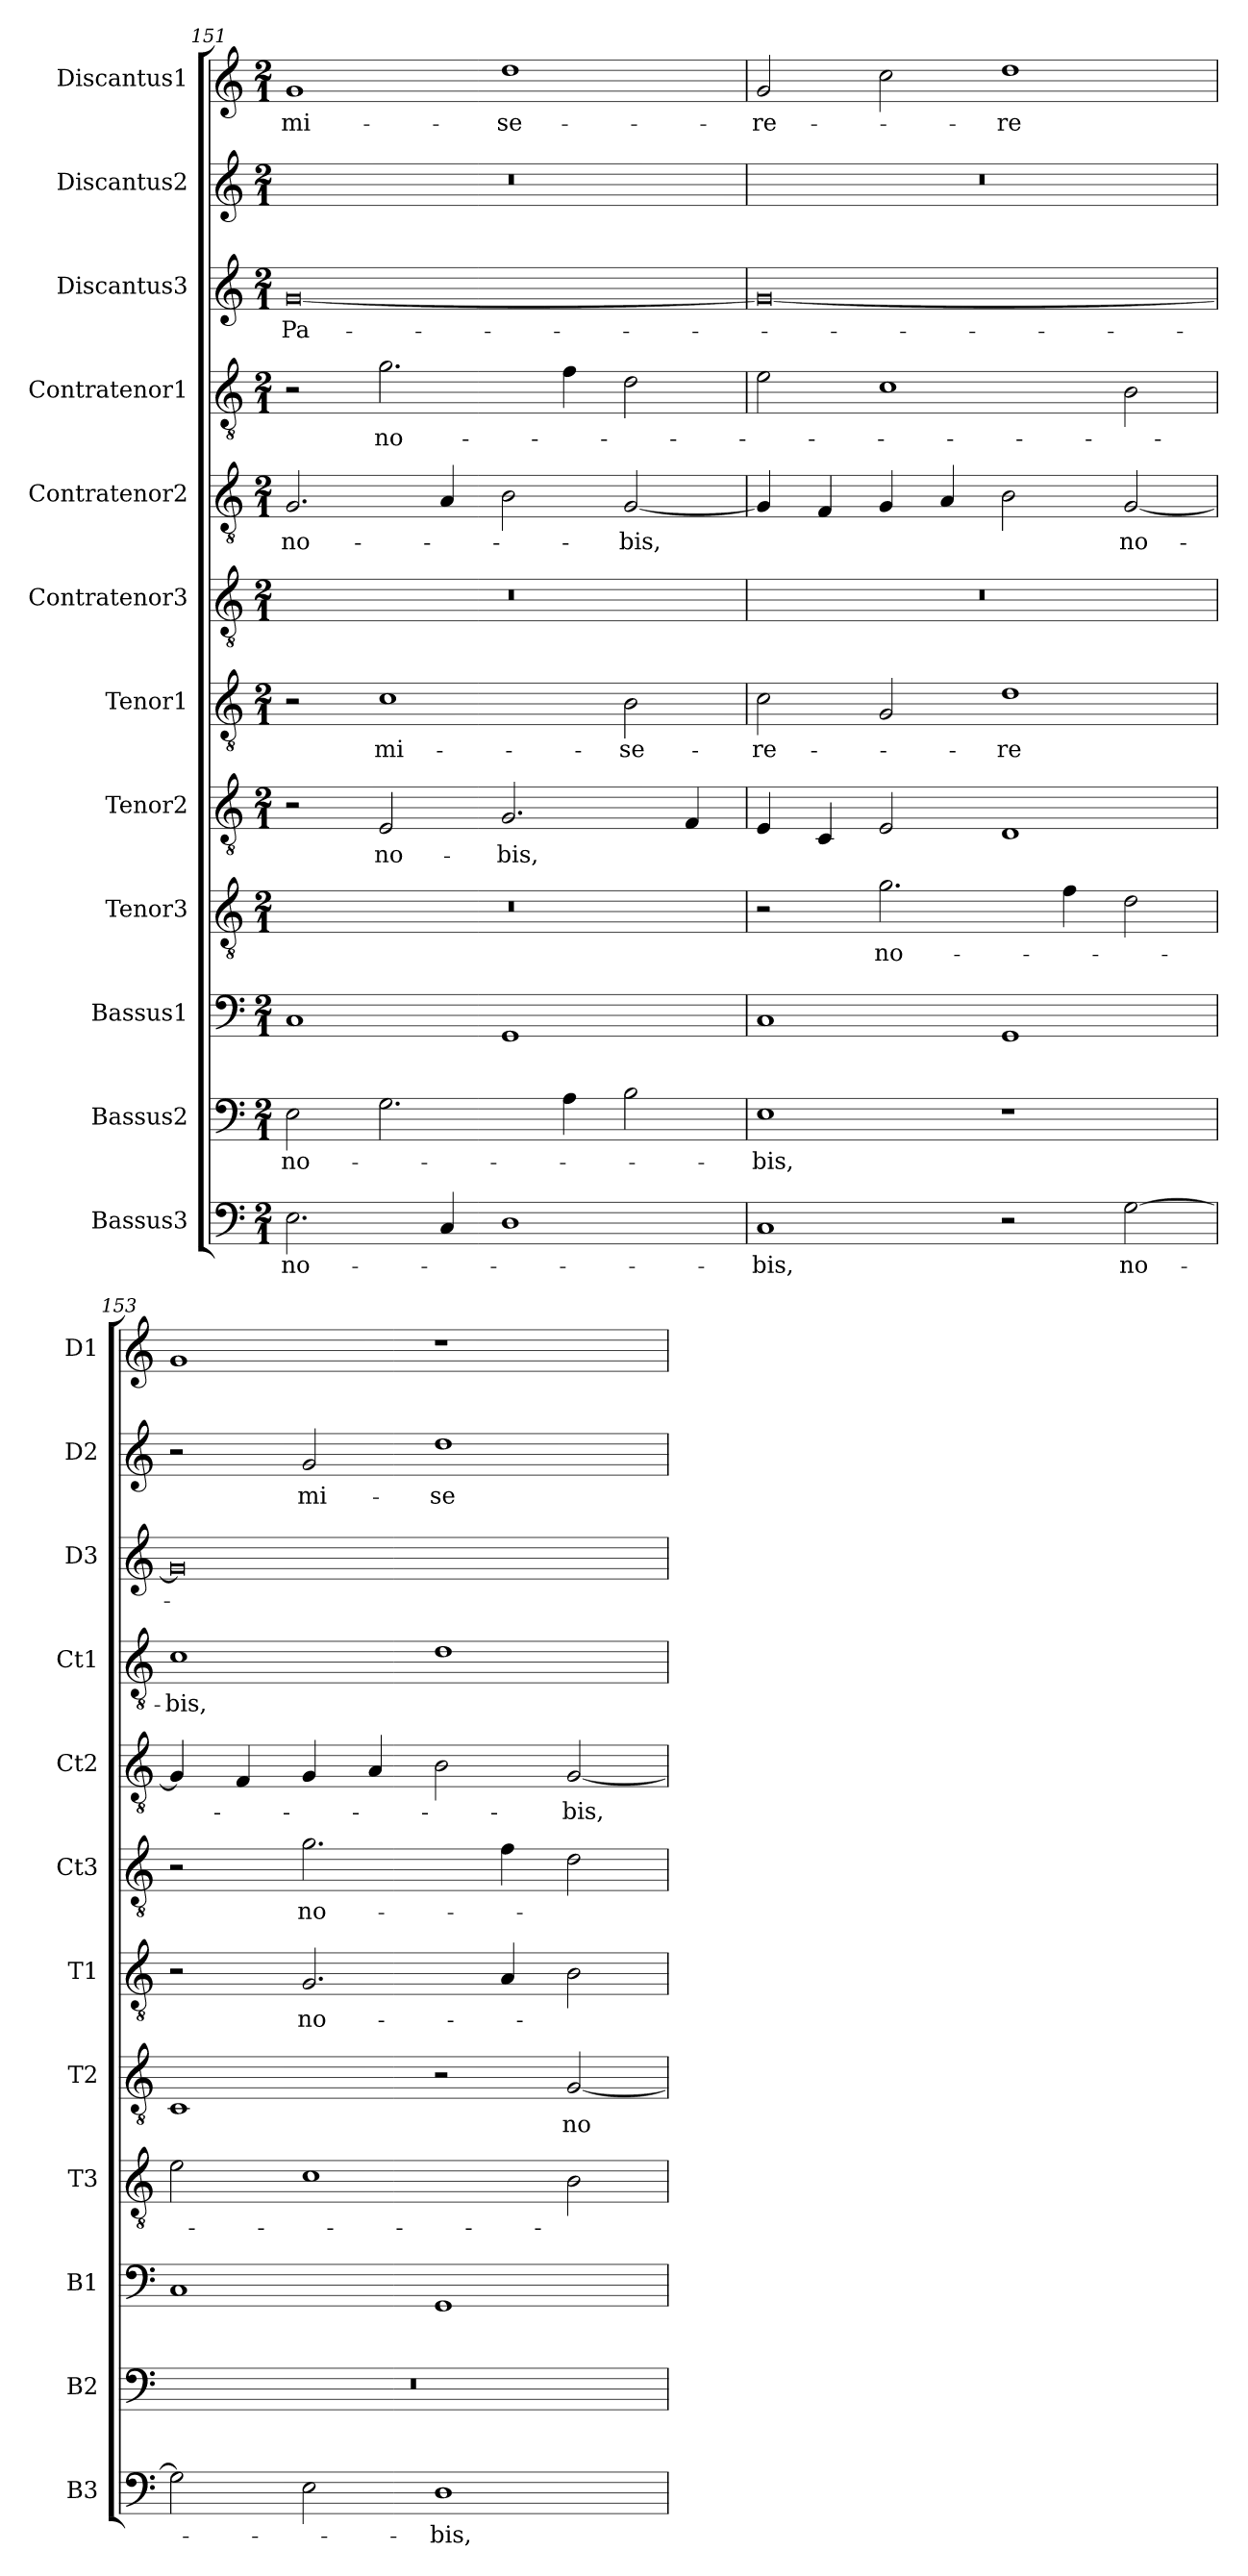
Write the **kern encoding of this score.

**kern	**text	**kern	**text	**kern	**kern	**text	**kern	**text	**kern	**text	**kern	**text	**kern	**text	**kern	**text	**kern	**text	**kern	**text	**kern	**text
*part12	*part12	*part11	*part11	*part10	*part9	*part9	*part8	*part8	*part7	*part7	*part6	*part6	*part5	*part5	*part4	*part4	*part3	*part3	*part2	*part2	*part1	*part1
*staff12	*staff12	*staff11	*staff11	*staff10	*staff9	*staff9	*staff8	*staff8	*staff7	*staff7	*staff6	*staff6	*staff5	*staff5	*staff4	*staff4	*staff3	*staff3	*staff2	*staff2	*staff1	*staff1
*I"Bassus3	*	*I"Bassus2	*	*I"Bassus1	*I"Tenor3	*	*I"Tenor2	*	*I"Tenor1	*	*I"Contratenor3	*	*I"Contratenor2	*	*I"Contratenor1	*	*I"Discantus3	*	*I"Discantus2	*	*I"Discantus1	*
*I'B3	*	*I'B2	*	*I'B1	*I'T3	*	*I'T2	*	*I'T1	*	*I'Ct3	*	*I'Ct2	*	*I'Ct1	*	*I'D3	*	*I'D2	*	*I'D1	*
*clefF4	*	*clefF4	*	*clefF4	*clefGv2	*	*clefGv2	*	*clefGv2	*	*clefGv2	*	*clefGv2	*	*clefGv2	*	*clefG2	*	*clefG2	*	*clefG2	*
*k[]	*	*k[]	*	*k[]	*k[]	*	*k[]	*	*k[]	*	*k[]	*	*k[]	*	*k[]	*	*k[]	*	*k[]	*	*k[]	*
*M2/1	*	*M2/1	*	*M2/1	*M2/1	*	*M2/1	*	*M2/1	*	*M2/1	*	*M2/1	*	*M2/1	*	*M2/1	*	*M2/1	*	*M2/1	*
=151	=151	=151	=151	=151	=151	=151	=151	=151	=151	=151	=151	=151	=151	=151	=151	=151	=151	=151	=151	=151	=151	=151
2.E	no-	2E	no-	1C	0r	.	2r	.	2r	.	0r	.	2.G	no-	2r	.	[0g	Pa-	0r	.	1g	mi-
.	.	2.G	.	.	.	.	2E	no-	1c	mi-	.	.	.	.	2.g	no-	.	.	.	.	.	.
4C	.	.	.	.	.	.	.	.	.	.	.	.	4A	.	.	.	.	.	.	.	.	.
1D	.	.	.	1GG	.	.	2.G	-bis,	.	.	.	.	2B	.	.	.	.	.	.	.	1dd	-se-
.	.	4A	.	.	.	.	.	.	.	.	.	.	.	.	4f	.	.	.	.	.	.	.
.	.	2B	.	.	.	.	.	.	2B	-se-	.	.	[2G	-bis,	2d	.	.	.	.	.	.	.
.	.	.	.	.	.	.	4F	.	.	.	.	.	.	.	.	.	.	.	.	.	.	.
=152	=152	=152	=152	=152	=152	=152	=152	=152	=152	=152	=152	=152	=152	=152	=152	=152	=152	=152	=152	=152	=152	=152
1C	-bis,	1E	-bis,	1C	2r	.	4E	.	2c	-re-	0r	.	4G]	.	2e	.	0g_	.	0r	.	2g	-re-
.	.	.	.	.	.	.	4C	.	.	.	.	.	4F	.	.	.	.	.	.	.	.	.
.	.	.	.	.	2.g	no-	2E	.	2G	.	.	.	4G	.	1c	.	.	.	.	.	2cc	.
.	.	.	.	.	.	.	.	.	.	.	.	.	4A	.	.	.	.	.	.	.	.	.
2r	.	1r	.	1GG	.	.	1D	.	1d	-re	.	.	2B	.	.	.	.	.	.	.	1dd	-re
.	.	.	.	.	4f	.	.	.	.	.	.	.	.	.	.	.	.	.	.	.	.	.
[2G	no-	.	.	.	2d	.	.	.	.	.	.	.	[2G	no-	2B	.	.	.	.	.	.	.
=153	=153	=153	=153	=153	=153	=153	=153	=153	=153	=153	=153	=153	=153	=153	=153	=153	=153	=153	=153	=153	=153	=153
2G]	.	0r	.	1C	2e	.	1C	.	2r	.	2r	.	4G]	.	1c	-bis,	0g]	.	2r	.	1g	.
.	.	.	.	.	.	.	.	.	.	.	.	.	4F	.	.	.	.	.	.	.	.	.
2E	.	.	.	.	1c	.	.	.	2.G	no-	2.g	no-	4G	.	.	.	.	.	2g	mi-	.	.
.	.	.	.	.	.	.	.	.	.	.	.	.	4A	.	.	.	.	.	.	.	.	.
1D	-bis,	.	.	1GG	.	.	2r	.	.	.	.	.	2B	.	1d	.	.	.	1dd	-se-	1r	.
.	.	.	.	.	.	.	.	.	4A	.	4f	.	.	.	.	.	.	.	.	.	.	.
.	.	.	.	.	2B	.	[2G	no-	2B	.	2d	.	[2G	-bis,	.	.	.	.	.	.	.	.
=	=	=	=	=	=	=	=	=	=	=	=	=	=	=	=	=	=	=	=	=	=	=
*-	*-	*-	*-	*-	*-	*-	*-	*-	*-	*-	*-	*-	*-	*-	*-	*-	*-	*-	*-	*-	*-	*-
